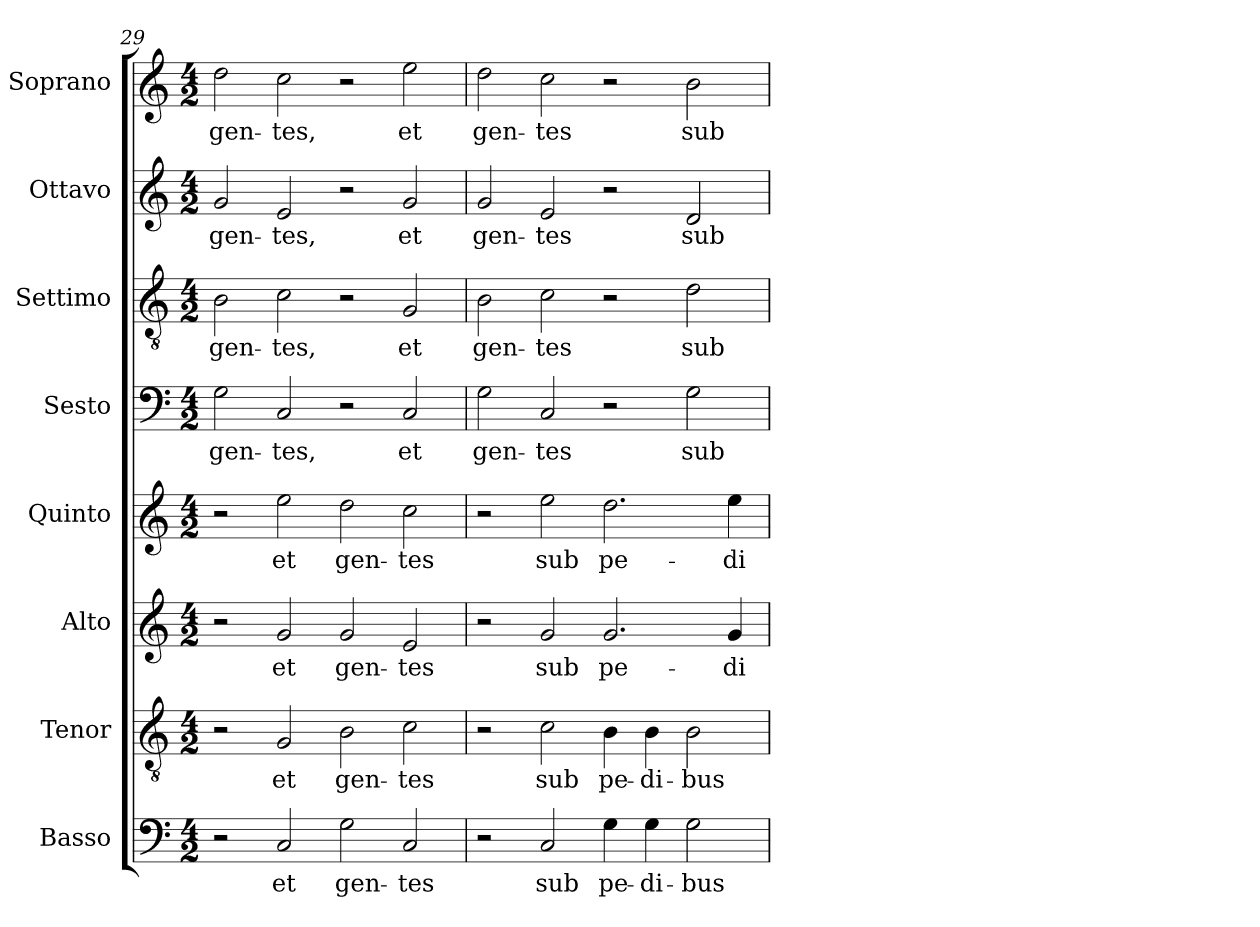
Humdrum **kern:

**kern	**text	**kern	**text	**kern	**text	**kern	**text	**kern	**text	**kern	**text	**kern	**text	**kern	**text
*part8	*part8	*part7	*part7	*part6	*part6	*part5	*part5	*part4	*part4	*part3	*part3	*part2	*part2	*part1	*part1
*staff8	*staff8	*staff7	*staff7	*staff6	*staff6	*staff5	*staff5	*staff4	*staff4	*staff3	*staff3	*staff2	*staff2	*staff1	*staff1
*I"Basso	*	*I"Tenor	*	*I"Alto	*	*I"Quinto	*	*I"Sesto	*	*I"Settimo	*	*I"Ottavo	*	*I"Soprano	*
*I'B.	*	*I'T.	*	*I'A.	*	*I'Q.	*	*I'Ss.	*	*I'St.	*	*I'Ot.	*	*I'S.	*
*clefF4	*	*clefGv2	*	*clefG2	*	*clefG2	*	*clefF4	*	*clefGv2	*	*clefG2	*	*clefG2	*
*	*	*ITrd7c12	*	*	*	*	*	*	*	*ITrd7c12	*	*	*	*	*
*k[]	*	*k[]	*	*k[]	*	*k[]	*	*k[]	*	*k[]	*	*k[]	*	*k[]	*
*C:	*	*C:	*	*C:	*	*C:	*	*C:	*	*C:	*	*C:	*	*C:	*
*M4/2	*	*M4/2	*	*M4/2	*	*M4/2	*	*M4/2	*	*M4/2	*	*M4/2	*	*M4/2	*
=29	=29	=29	=29	=29	=29	=29	=29	=29	=29	=29	=29	=29	=29	=29	=29
!	!	!	!	!	!	!	!	!	!LO:LY:b:color=#000000	!	!	!	!	!	!
!	!	!	!	!	!	!	!	!	!	!	!LO:LY:b:color=#000000	!	!	!	!
!	!	!	!	!	!	!	!	!	!	!	!	!	!LO:LY:b:color=#000000	!	!
!	!	!	!	!	!	!	!	!	!	!	!	!	!	!	!LO:LY:b:color=#000000
2r	.	2r	.	2r	.	2r	.	2Gi\	gen-	2BBi\	gen-	2gi/	gen-	2ddi\	gen-
!	!LO:LY:b:color=#000000	!	!	!	!	!	!	!	!	!	!	!	!	!	!
!	!	!	!LO:LY:b:color=#000000	!	!	!	!	!	!	!	!	!	!	!	!
!	!	!	!	!	!LO:LY:b:color=#000000	!	!	!	!	!	!	!	!	!	!
!	!	!	!	!	!	!	!LO:LY:b:color=#000000	!	!	!	!	!	!	!	!
!	!	!	!	!	!	!	!	!	!LO:LY:b:color=#000000	!	!	!	!	!	!
!	!	!	!	!	!	!	!	!	!	!	!LO:LY:b:color=#000000	!	!	!	!
!	!	!	!	!	!	!	!	!	!	!	!	!	!LO:LY:b:color=#000000	!	!
!	!	!	!	!	!	!	!	!	!	!	!	!	!	!	!LO:LY:b:color=#000000
2Ci/	et	2GGi/	et	2gi/	et	2eei\	et	2Ci/	-tes,	2Ci\	-tes,	2ei/	-tes,	2cci\	-tes,
!	!LO:LY:b:color=#000000	!	!	!	!	!	!	!	!	!	!	!	!	!	!
!	!	!	!LO:LY:b:color=#000000	!	!	!	!	!	!	!	!	!	!	!	!
!	!	!	!	!	!LO:LY:b:color=#000000	!	!	!	!	!	!	!	!	!	!
!	!	!	!	!	!	!	!LO:LY:b:color=#000000	!	!	!	!	!	!	!	!
2Gi\	gen-	2BBi\	gen-	2gi/	gen-	2ddi\	gen-	2r	.	2r	.	2r	.	2r	.
!	!LO:LY:b:color=#000000	!	!	!	!	!	!	!	!	!	!	!	!	!	!
!	!	!	!LO:LY:b:color=#000000	!	!	!	!	!	!	!	!	!	!	!	!
!	!	!	!	!	!LO:LY:b:color=#000000	!	!	!	!	!	!	!	!	!	!
!	!	!	!	!	!	!	!LO:LY:b:color=#000000	!	!	!	!	!	!	!	!
!	!	!	!	!	!	!	!	!	!LO:LY:b:color=#000000	!	!	!	!	!	!
!	!	!	!	!	!	!	!	!	!	!	!LO:LY:b:color=#000000	!	!	!	!
!	!	!	!	!	!	!	!	!	!	!	!	!	!LO:LY:b:color=#000000	!	!
!	!	!	!	!	!	!	!	!	!	!	!	!	!	!	!LO:LY:b:color=#000000
2Ci/	-tes	2Ci\	-tes	2ei/	-tes	2cci\	-tes	2Ci/	et	2GGi/	et	2gi/	et	2eei\	et
=30	=30	=30	=30	=30	=30	=30	=30	=30	=30	=30	=30	=30	=30	=30	=30
!	!	!	!	!	!	!	!	!	!LO:LY:b:color=#000000	!	!	!	!	!	!
!	!	!	!	!	!	!	!	!	!	!	!LO:LY:b:color=#000000	!	!	!	!
!	!	!	!	!	!	!	!	!	!	!	!	!	!LO:LY:b:color=#000000	!	!
!	!	!	!	!	!	!	!	!	!	!	!	!	!	!	!LO:LY:b:color=#000000
2r	.	2r	.	2r	.	2r	.	2Gi\	gen-	2BBi\	gen-	2gi/	gen-	2ddi\	gen-
!	!LO:LY:b:color=#000000	!	!	!	!	!	!	!	!	!	!	!	!	!	!
!	!	!	!LO:LY:b:color=#000000	!	!	!	!	!	!	!	!	!	!	!	!
!	!	!	!	!	!LO:LY:b:color=#000000	!	!	!	!	!	!	!	!	!	!
!	!	!	!	!	!	!	!LO:LY:b:color=#000000	!	!	!	!	!	!	!	!
!	!	!	!	!	!	!	!	!	!LO:LY:b:color=#000000	!	!	!	!	!	!
!	!	!	!	!	!	!	!	!	!	!	!LO:LY:b:color=#000000	!	!	!	!
!	!	!	!	!	!	!	!	!	!	!	!	!	!LO:LY:b:color=#000000	!	!
!	!	!	!	!	!	!	!	!	!	!	!	!	!	!	!LO:LY:b:color=#000000
2Ci/	sub	2Ci\	sub	2gi/	sub	2eei\	sub	2Ci/	-tes	2Ci\	-tes	2ei/	-tes	2cci\	-tes
!	!LO:LY:b:color=#000000	!	!	!	!	!	!	!	!	!	!	!	!	!	!
!	!	!	!LO:LY:b:color=#000000	!	!	!	!	!	!	!	!	!	!	!	!
!	!	!	!	!	!LO:LY:b:color=#000000	!	!	!	!	!	!	!	!	!	!
!	!	!	!	!	!	!	!LO:LY:b:color=#000000	!	!	!	!	!	!	!	!
4Gi\	pe-	4BBi\	pe-	2.gi/	pe-	2.ddi\	pe-	2r	.	2r	.	2r	.	2r	.
!	!LO:LY:b:color=#000000	!	!	!	!	!	!	!	!	!	!	!	!	!	!
!	!	!	!LO:LY:b:color=#000000	!	!	!	!	!	!	!	!	!	!	!	!
4Gi\	-di-	4BBi\	-di-	.	.	.	.	.	.	.	.	.	.	.	.
!	!LO:LY:b:color=#000000	!	!	!	!	!	!	!	!	!	!	!	!	!	!
!	!	!	!LO:LY:b:color=#000000	!	!	!	!	!	!	!	!	!	!	!	!
!	!	!	!	!	!	!	!	!	!LO:LY:b:color=#000000	!	!	!	!	!	!
!	!	!	!	!	!	!	!	!	!	!	!LO:LY:b:color=#000000	!	!	!	!
!	!	!	!	!	!	!	!	!	!	!	!	!	!LO:LY:b:color=#000000	!	!
!	!	!	!	!	!	!	!	!	!	!	!	!	!	!	!LO:LY:b:color=#000000
2Gi\	-bus	2BBi\	-bus	.	.	.	.	2Gi\	sub	2Di\	sub	2di/	sub	2bi\	sub
!	!	!	!	!	!LO:LY:b:color=#000000	!	!	!	!	!	!	!	!	!	!
!	!	!	!	!	!	!	!LO:LY:b:color=#000000	!	!	!	!	!	!	!	!
.	.	.	.	4gi/	-di-	4eei\	-di-	.	.	.	.	.	.	.	.
=	=	=	=	=	=	=	=	=	=	=	=	=	=	=	=
*-	*-	*-	*-	*-	*-	*-	*-	*-	*-	*-	*-	*-	*-	*-	*-
